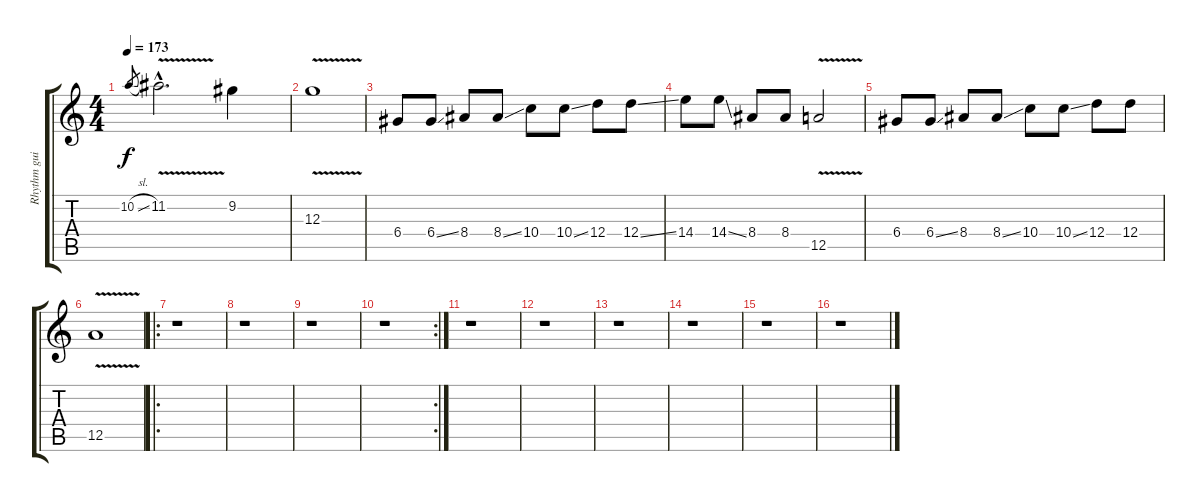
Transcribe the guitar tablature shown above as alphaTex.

\track ("Rhythm guitar" "Rhythm gui") {instrument distortionguitar}
\staff {score tabs}
\tuning (E4 B3 G3 D3 A2 E2) {hide}
\ts (4 4)
\tempo 173
\clef g2
\ks c
10.2{sl}.8{gr dy f} 11.2{v hac}.2{d} 9.2.4 |
12.3{v}.1 |
6.4.8 6.4{ss}.8 8.4.8 8.4{ss}.8 10.4.8 10.4{ss}.8 12.4.8 12.4{ss}.8 |
14.4.8 14.4{ss}.8 8.4.8 8.4.8 12.5{v}.2 |
6.4.8 6.4{ss}.8 8.4.8 8.4{ss}.8 10.4.8 10.4{ss}.8 12.4.8 12.4.8 |
12.5{v}.1 |
\ro
r.1 |
r.1 |
r.1 |
\rc 2
r.1 |
r.1 |
r.1 |
r.1 |
r.1 |
r.1 |
r.1
